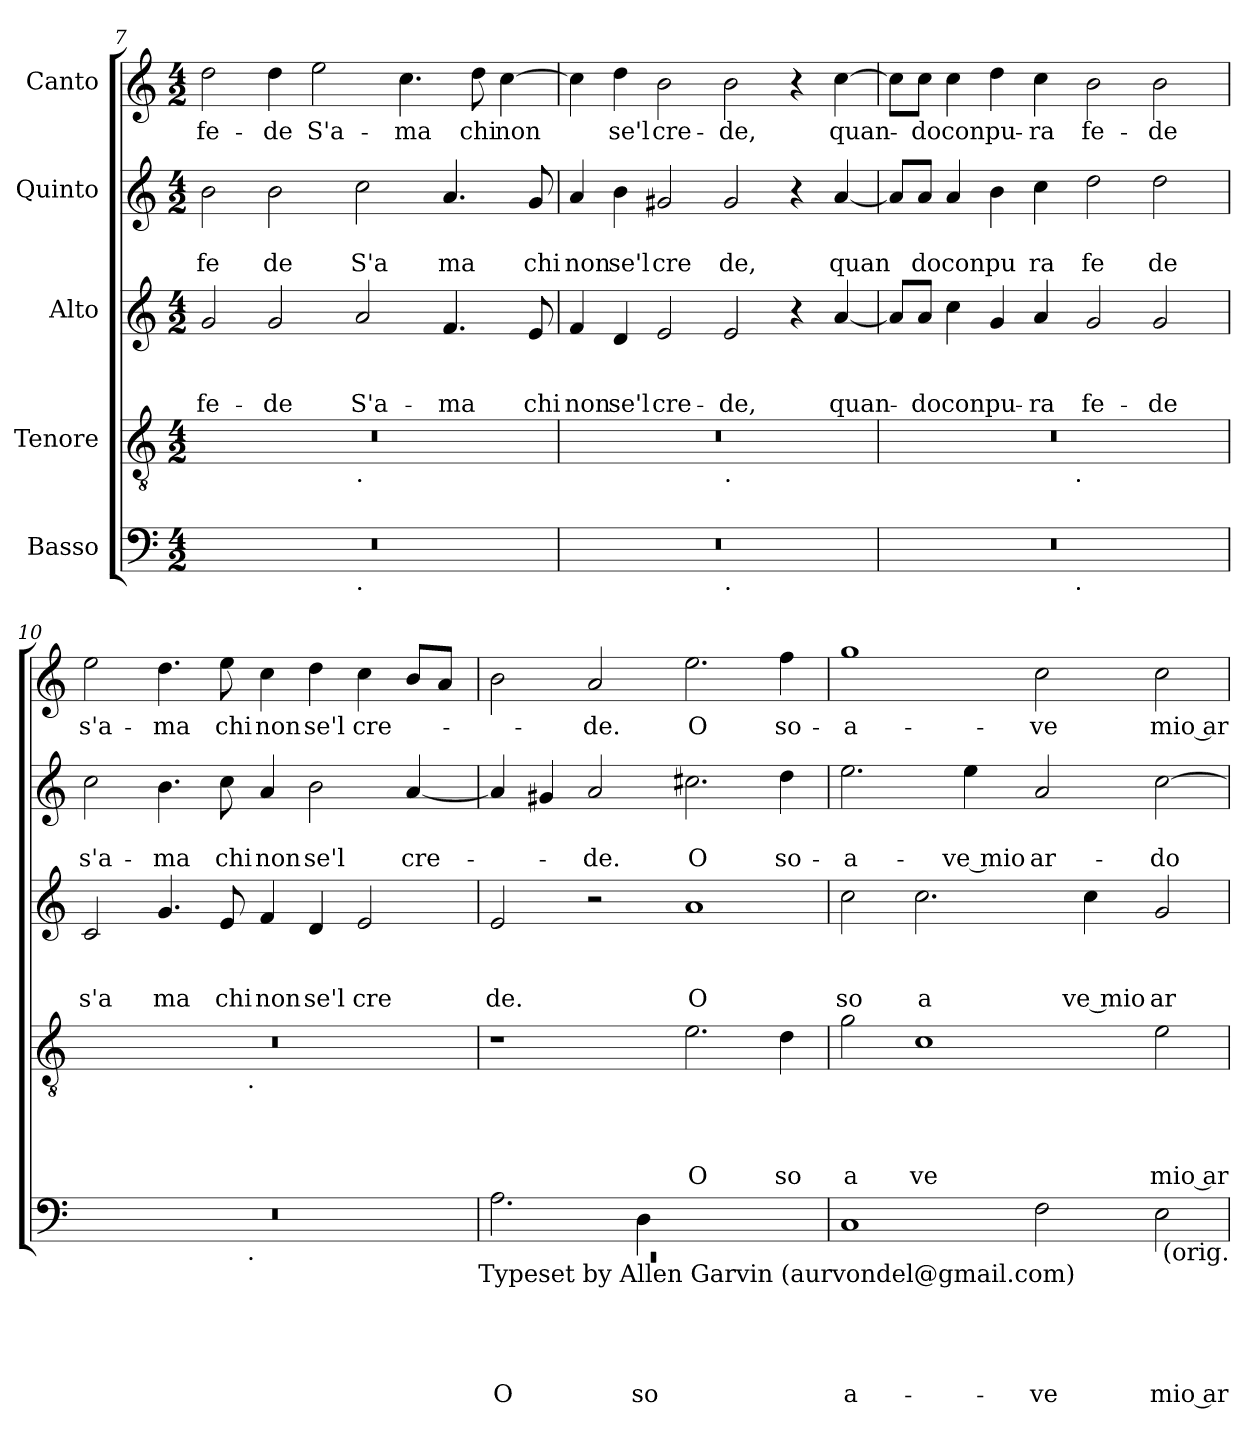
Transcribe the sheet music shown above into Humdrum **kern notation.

**kern	**text	**text	**text	**text	**text	**kern	**text	**text	**text	**text	**kern	**text	**text	**text	**kern	**text	**text	**kern	**text
*part5	*part5	*part5	*part5	*part5	*part5	*part4	*part4	*part4	*part4	*part4	*part3	*part3	*part3	*part3	*part2	*part2	*part2	*part1	*part1
*staff5	*staff5	*staff5	*staff5	*staff5	*staff5	*staff4	*staff4	*staff4	*staff4	*staff4	*staff3	*staff3	*staff3	*staff3	*staff2	*staff2	*staff2	*staff1	*staff1
*I"Basso	*	*	*	*	*	*I"Tenore	*	*	*	*	*I"Alto	*	*	*	*I"Quinto	*	*	*I"Canto	*
*clefF4	*	*	*	*	*	*clefGv2	*	*	*	*	*clefG2	*	*	*	*clefG2	*	*	*clefG2	*
*k[]	*	*	*	*	*	*k[]	*	*	*	*	*k[]	*	*	*	*k[]	*	*	*k[]	*
*C:	*	*	*	*	*	*C:	*	*	*	*	*C:	*	*	*	*C:	*	*	*C:	*
*M4/2	*	*	*	*	*	*M4/2	*	*	*	*	*M4/2	*	*	*	*M4/2	*	*	*M4/2	*
=7	=7	=7	=7	=7	=7	=7	=7	=7	=7	=7	=7	=7	=7	=7	=7	=7	=7	=7	=7
!	!	!	!	!	!	!	!	!	!	!	!	!	!	!LO:LY:b	!	!	!LO:LY:b	!	!LO:LY:b
*^	*	*	*	*	*	*^	*	*	*	*	*	*	*	*	*	*	*	*	*
0r	1ryy	.	.	.	.	.	0r	1ryy	.	.	.	.	2g/	.	.	fe-	2b\	.	fe	2dd\	fe-
!	!	!	!	!	!	!	!	!	!	!	!	!	!	!	!	!LO:LY:b	!	!	!LO:LY:b	!	!LO:LY:b
.	.	.	.	.	.	.	.	.	.	.	.	.	2g/	.	.	-de	2b\	.	de	4dd\	-de
!	!	!	!	!	!	!	!	!	!	!	!	!	!	!	!	!	!	!	!	!	!LO:LY:b
.	.	.	.	.	.	.	.	.	.	.	.	.	.	.	.	.	.	.	.	2ee\	S'a-
!	!	!	!	!	!	!	!	!LO:TX:b:t=.	!	!	!	!	!	!	!	!	!	!	!	!	!
!	!LO:TX:b:t=.	!	!	!	!	!	!	!	!	!	!	!	!	!	!	!	!	!	!	!	!
!	!	!	!	!	!	!	!	!	!	!	!	!	!	!	!	!LO:LY:b	!	!	!LO:LY:b	!	!
.	1ryy	.	.	.	.	.	.	1ryy	.	.	.	.	2a/	.	.	S'a-	2cc\	.	S'a	.	.
!	!	!	!	!	!	!	!	!	!	!	!	!	!	!	!	!	!	!	!	!	!LO:LY:b
.	.	.	.	.	.	.	.	.	.	.	.	.	.	.	.	.	.	.	.	4.cc\	-ma
!	!	!	!	!	!	!	!	!	!	!	!	!	!	!	!	!LO:LY:b	!	!	!LO:LY:b	!	!
.	.	.	.	.	.	.	.	.	.	.	.	.	4.f/	.	.	-ma	4.a/	.	ma	.	.
!	!	!	!	!	!	!	!	!	!	!	!	!	!	!	!	!	!	!	!	!	!LO:LY:b
.	.	.	.	.	.	.	.	.	.	.	.	.	.	.	.	.	.	.	.	8dd\	chi
!	!	!	!	!	!	!	!	!	!	!	!	!	!	!	!	!	!	!	!	!	!LO:LY:b
.	.	.	.	.	.	.	.	.	.	.	.	.	.	.	.	.	.	.	.	[>4cc\	non
!	!	!	!	!	!	!	!	!	!	!	!	!	!	!	!	!LO:LY:b	!	!	!LO:LY:b	!	!
.	.	.	.	.	.	.	.	.	.	.	.	.	8e/	.	.	chi	8g/	.	chi	.	.
=8	=8	=8	=8	=8	=8	=8	=8	=8	=8	=8	=8	=8	=8	=8	=8	=8	=8	=8	=8	=8	=8
!	!	!	!	!	!	!	!	!	!	!	!	!	!	!	!	!LO:LY:b	!	!	!LO:LY:b	!	!
0r	1ryy	.	.	.	.	.	0r	1ryy	.	.	.	.	4f/	.	.	non	4a/	.	non	4cc\]	.
!	!	!	!	!	!	!	!	!	!	!	!	!	!	!	!	!LO:LY:b	!	!	!LO:LY:b	!	!LO:LY:b
.	.	.	.	.	.	.	.	.	.	.	.	.	4d/	.	.	se'l	4b\	.	se'l	4dd\	se'l
!	!	!	!	!	!	!	!	!	!	!	!	!	!	!	!	!LO:LY:b	!	!	!LO:LY:b	!	!LO:LY:b
.	.	.	.	.	.	.	.	.	.	.	.	.	2e/	.	.	cre-	2g#X/	.	cre	2b\	cre-
!	!	!	!	!	!	!	!	!LO:TX:b:t=.	!	!	!	!	!	!	!	!	!	!	!	!	!
!	!LO:TX:b:t=.	!	!	!	!	!	!	!	!	!	!	!	!	!	!	!	!	!	!	!	!
!	!	!	!	!	!	!	!	!	!	!	!	!	!	!	!	!LO:LY:b	!	!	!LO:LY:b	!	!LO:LY:b
.	1ryy	.	.	.	.	.	.	1ryy	.	.	.	.	2e/	.	.	-de,	2g#/	.	de,	2b\	-de,
.	.	.	.	.	.	.	.	.	.	.	.	.	4r	.	.	.	4r	.	.	4r	.
!	!	!	!	!	!	!	!	!	!	!	!	!	!	!	!	!LO:LY:b	!	!	!LO:LY:b	!	!LO:LY:b
.	.	.	.	.	.	.	.	.	.	.	.	.	[<4a/	.	.	quan-	[<4a/	.	quan	[>4cc\	quan-
=9	=9	=9	=9	=9	=9	=9	=9	=9	=9	=9	=9	=9	=9	=9	=9	=9	=9	=9	=9	=9	=9
0r	2ryy	.	.	.	.	.	0r	2ryy	.	.	.	.	8a/L]	.	.	.	8a/L]	.	.	8cc\L]	.
!	!	!	!	!	!	!	!	!	!	!	!	!	!	!	!	!LO:LY:b	!	!	!LO:LY:b	!	!LO:LY:b
.	.	.	.	.	.	.	.	.	.	.	.	.	8a/J	.	.	-do	8a/J	.	do	8cc\J	-do
!	!	!	!	!	!	!	!	!	!	!	!	!	!	!	!	!LO:LY:b	!	!	!LO:LY:b	!	!LO:LY:b
.	.	.	.	.	.	.	.	.	.	.	.	.	4cc\	.	.	con	4a/	.	con	4cc\	con
!	!	!	!	!	!	!	!	!	!	!	!	!	!	!	!	!LO:LY:b	!	!	!LO:LY:b	!	!LO:LY:b
.	4...ryy	.	.	.	.	.	.	4...ryy	.	.	.	.	4g/	.	.	pu-	4b\	.	pu	4dd\	pu-
!	!	!	!	!	!	!	!	!	!	!	!	!	!	!	!	!LO:LY:b	!	!	!LO:LY:b	!	!LO:LY:b
.	.	.	.	.	.	.	.	.	.	.	.	.	4a/	.	.	-ra	4cc\	.	ra	4cc\	-ra
!	!	!	!	!	!	!	!	!LO:TX:b:t=.	!	!	!	!	!	!	!	!	!	!	!	!	!
!	!LO:TX:b:t=.	!	!	!	!	!	!	!	!	!	!	!	!	!	!	!	!	!	!	!	!
.	1ryy	.	.	.	.	.	.	1ryy	.	.	.	.	.	.	.	.	.	.	.	.	.
!	!	!	!	!	!	!	!	!	!	!	!	!	!	!	!	!LO:LY:b	!	!	!LO:LY:b	!	!LO:LY:b
.	.	.	.	.	.	.	.	.	.	.	.	.	2g/	.	.	fe-	2dd\	.	fe	2b\	fe-
!	!	!	!	!	!	!	!	!	!	!	!	!	!	!	!	!LO:LY:b	!	!	!LO:LY:b	!	!LO:LY:b
.	.	.	.	.	.	.	.	.	.	.	.	.	2g/	.	.	-de	2dd\	.	de	2b\	-de
.	32ryy	.	.	.	.	.	.	32ryy	.	.	.	.	.	.	.	.	.	.	.	.	.
!!LO:LB:g=z
=10	=10	=10	=10	=10	=10	=10	=10	=10	=10	=10	=10	=10	=10	=10	=10	=10	=10	=10	=10	=10	=10
!	!	!	!	!	!	!	!	!	!	!	!	!	!	!	!	!LO:LY:b	!	!	!LO:LY:b	!	!LO:LY:b
0r	2ryy	.	.	.	.	.	0r	2ryy	.	.	.	.	2c/	.	.	s'a	2cc\	.	s'a-	2ee\	s'a-
!	!	!	!	!	!	!	!	!	!	!	!	!	!	!	!	!LO:LY:b	!	!	!LO:LY:b	!	!LO:LY:b
.	4...ryy	.	.	.	.	.	.	4...ryy	.	.	.	.	4.g/	.	.	ma	4.b\	.	-ma	4.dd\	-ma
!	!	!	!	!	!	!	!	!	!	!	!	!	!	!	!	!LO:LY:b	!	!	!LO:LY:b	!	!LO:LY:b
.	.	.	.	.	.	.	.	.	.	.	.	.	8e/	.	.	chi	8cc\	.	chi	8ee\	chi
!	!	!	!	!	!	!	!	!LO:TX:b:t=.	!	!	!	!	!	!	!	!	!	!	!	!	!
!	!LO:TX:b:t=.	!	!	!	!	!	!	!	!	!	!	!	!	!	!	!	!	!	!	!	!
.	1ryy	.	.	.	.	.	.	1ryy	.	.	.	.	.	.	.	.	.	.	.	.	.
!	!	!	!	!	!	!	!	!	!	!	!	!	!	!	!	!LO:LY:b	!	!	!LO:LY:b	!	!LO:LY:b
.	.	.	.	.	.	.	.	.	.	.	.	.	4f/	.	.	non	4a/	.	non	4cc\	non
!	!	!	!	!	!	!	!	!	!	!	!	!	!	!	!	!LO:LY:b	!	!	!LO:LY:b	!	!LO:LY:b
.	.	.	.	.	.	.	.	.	.	.	.	.	4d/	.	.	se'l	2b\	.	se'l	4dd\	se'l
!	!	!	!	!	!	!	!	!	!	!	!	!	!	!	!	!LO:LY:b	!	!	!	!	!LO:LY:b
.	.	.	.	.	.	.	.	.	.	.	.	.	2e/	.	.	cre	.	.	.	4cc\	cre-
!	!	!	!	!	!	!	!	!	!	!	!	!	!	!	!	!	!	!	!LO:LY:b	!	!
.	.	.	.	.	.	.	.	.	.	.	.	.	.	.	.	.	[<4a/	.	cre-	8b/L	.
.	.	.	.	.	.	.	.	.	.	.	.	.	.	.	.	.	.	.	.	8a/J	.
.	32ryy	.	.	.	.	.	.	32ryy	.	.	.	.	.	.	.	.	.	.	.	.	.
!LO:TX:b:t=Typeset by Allen Garvin (aurvondel@gmail.com)	!	!	!	!	!	!	!	!	!	!	!	!	!	!	!	!	!	!	!	!	!
=11	=11	=11	=11	=11	=11	=11	=11	=11	=11	=11	=11	=11	=11	=11	=11	=11	=11	=11	=11	=11	=11
!	!LO:N:vis=1	!	!	!	!	!LO:LY:b	!	!	!	!	!	!	!	!	!	!LO:LY:b	!	!	!	!	!
*	*^	*	*	*	*	*	*v	*v	*	*	*	*	*	*	*	*	*	*	*	*	*
0ryy	0rEE	2.A\	.	.	.	.	O	1r	.	.	.	.	2e/	.	.	de.	4a/]	.	.	2b\	.
.	.	.	.	.	.	.	.	.	.	.	.	.	.	.	.	.	4g#X/	.	.	.	.
!	!	!	!	!	!	!	!	!	!	!	!	!	!	!	!	!	!	!	!LO:LY:b	!	!LO:LY:b
.	.	.	.	.	.	.	.	.	.	.	.	.	2r	.	.	.	2a/	.	-de.	2a/	-de.
!	!	!	!	!	!	!	!LO:LY:b	!	!	!	!	!	!	!	!	!	!	!	!	!	!
.	.	4D\	.	.	.	.	so-	.	.	.	.	.	.	.	.	.	.	.	.	.	.
!	!	!	!	!	!	!	!	!	!	!	!	!LO:LY:b	!	!	!	!LO:LY:b	!	!	!LO:LY:b	!	!LO:LY:b
.	.	1ryy	.	.	.	.	.	2.e\	.	.	.	O	1a	.	.	O	2.cc#X\	.	O	2.ee\	O
!	!	!	!	!	!	!	!	!	!	!	!	!LO:LY:b	!	!	!	!	!	!	!LO:LY:b	!	!LO:LY:b
.	.	.	.	.	.	.	.	4d\	.	.	.	so	.	.	.	.	4dd\	.	so-	4ff\	so-
*v	*v	*v	*	*	*	*	*	*	*	*	*	*	*	*	*	*	*	*	*	*	*
=12	=12	=12	=12	=12	=12	=12	=12	=12	=12	=12	=12	=12	=12	=12	=12	=12	=12	=12	=12
!	!	!	!	!	!LO:LY:b	!	!	!	!	!LO:LY:b	!	!	!	!LO:LY:b	!	!	!LO:LY:b	!	!LO:LY:b
1C	.	.	.	.	-a-	2g\	.	.	.	a	2cc\	.	.	so	2.ee\	.	-a-	1gg	-a-
!	!	!	!	!	!	!	!	!	!	!LO:LY:b	!	!	!	!LO:LY:b	!	!	!	!	!
.	.	.	.	.	.	1c	.	.	.	ve	2.cc\	.	.	a	.	.	.	.	.
!	!	!	!	!	!	!	!	!	!	!	!	!	!	!	!	!	!LO:LY:b	!	!
.	.	.	.	.	.	.	.	.	.	.	.	.	.	.	4ee\	.	-ve mio	.	.
!	!	!	!	!	!LO:LY:b	!	!	!	!	!	!	!	!	!	!	!	!LO:LY:b	!	!LO:LY:b
2F\	.	.	.	.	-ve	.	.	.	.	.	.	.	.	.	2a/	.	ar-	2cc\	-ve
!	!	!	!	!	!	!	!	!	!	!	!	!	!	!LO:LY:b	!	!	!	!	!
.	.	.	.	.	.	.	.	.	.	.	4cc\	.	.	ve mio	.	.	.	.	.
!	!	!	!	!	!LO:LY:b:rj	!	!	!	!	!LO:LY:b:rj	!	!	!	!LO:LY:b	!	!	!LO:LY:b	!	!LO:LY:b:rj
2E\	.	.	.	.	mio ar-	2e\	.	.	.	mio ar	2g/	.	.	ar	[>2cc\	.	-do-	2cc\	mio ar-
!LO:TX:b:t=(orig.	!	!	!	!	!	!	!	!	!	!	!	!	!	!	!	!	!	!	!
=	=	=	=	=	=	=	=	=	=	=	=	=	=	=	=	=	=	=	=
*-	*-	*-	*-	*-	*-	*-	*-	*-	*-	*-	*-	*-	*-	*-	*-	*-	*-	*-	*-
